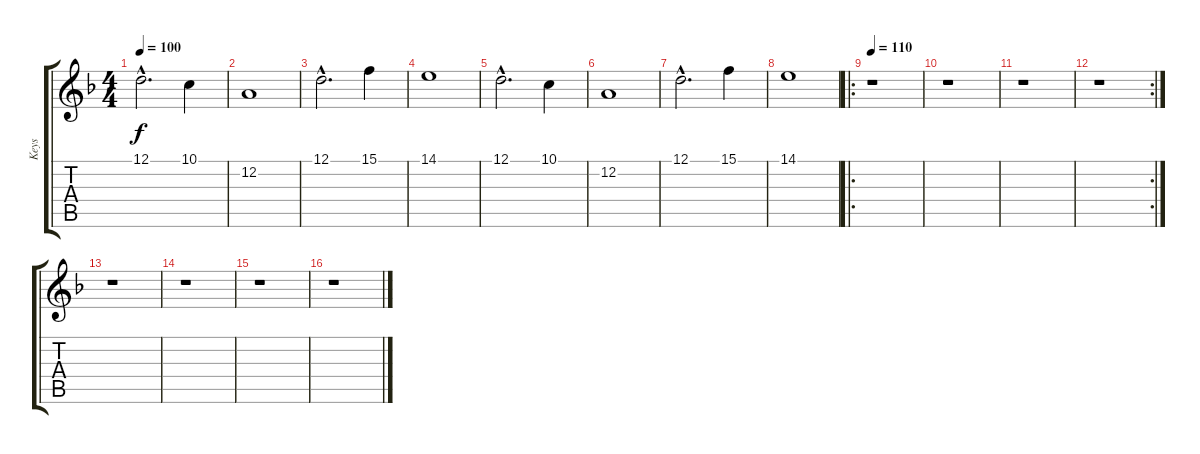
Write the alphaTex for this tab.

\track ("Keys" "Keys") {instrument pad2warm}
\staff {score tabs}
\tuning (D4 A3 F3 C3 G2 D2) {hide}
\ts (4 4)
\tempo 100
\clef g2
\ks dminor
12.1{hac}.2{d dy f} 10.1.4 |
12.2.1 |
12.1{hac}.2{d} 15.1.4 |
14.1.1 |
12.1{hac}.2{d} 10.1.4 |
12.2.1 |
12.1{hac}.2{d} 15.1.4 |
14.1.1 |
\ro
\tempo 110
r.1 |
r.1 |
r.1 |
\rc 2
r.1 |
r.1 |
r.1 |
r.1 |
r.1
